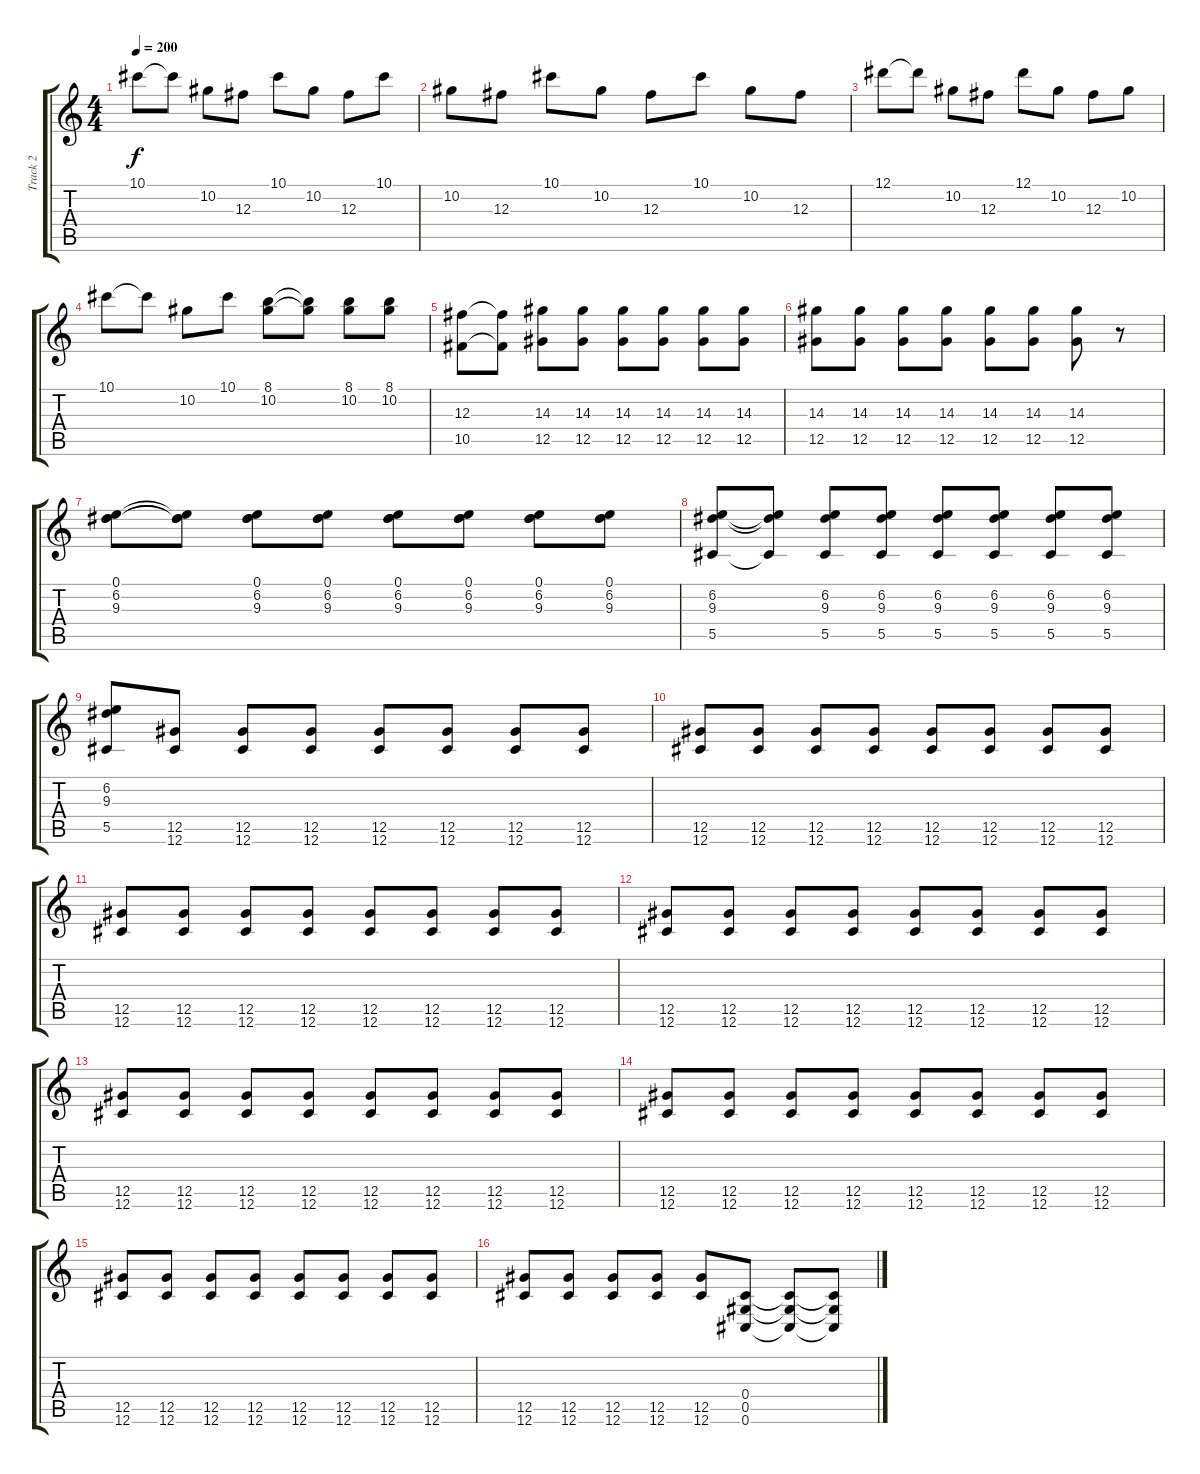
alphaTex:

\track ("Track 2" "Track 2") {instrument overdrivenguitar}
\staff {score tabs}
\tuning (Eb4 Bb3 Gb3 Db3 Ab2 Db2) {hide}
\ts (4 4)
\tempo 200
\clef g2
\ks c
10.1.8{dy f} 10.1{t}.8 10.2.8 12.3.8 10.1.8 10.2.8 12.3.8 10.1.8 |
10.2.8 12.3.8 10.1.8 10.2.8 12.3.8 10.1.8 10.2.8 12.3.8 |
12.1.8 12.1{t}.8 10.2.8 12.3.8 12.1.8 10.2.8 12.3.8 10.2.8 |
10.1.8 10.1{t}.8 10.2.8 10.1.8 (8.1 10.2).8 (8.1{t} 10.2{t}).8 (8.1 10.2).8 (8.1 10.2).8 |
(12.3 10.5).8 (12.3{t} 10.5{t}).8 (14.3 12.5).8 (14.3 12.5).8 (14.3 12.5).8 (14.3 12.5).8 (14.3 12.5).8 (14.3 12.5).8 |
(14.3 12.5).8 (14.3 12.5).8 (14.3 12.5).8 (14.3 12.5).8 (14.3 12.5).8 (14.3 12.5).8 (14.3 12.5).8 r.8 |
(0.1 6.2 9.3).8 (0.1{t} 6.2{t} 9.3{t}).8 (0.1 6.2 9.3).8 (0.1 6.2 9.3).8 (0.1 6.2 9.3).8 (0.1 6.2 9.3).8 (0.1 6.2 9.3).8 (0.1 6.2 9.3).8 |
(6.2 9.3 5.5).8 (6.2{t} 9.3{t} 5.5{t}).8 (6.2 9.3 5.5).8 (6.2 9.3 5.5).8 (6.2 9.3 5.5).8 (6.2 9.3 5.5).8 (6.2 9.3 5.5).8 (6.2 9.3 5.5).8 |
(6.2 9.3 5.5).8 (12.5 12.6).8{volume 9} (12.5 12.6).8 (12.5 12.6).8 (12.5 12.6).8 (12.5 12.6).8 (12.5 12.6).8 (12.5 12.6).8 |
(12.5 12.6).8 (12.5 12.6).8 (12.5 12.6).8 (12.5 12.6).8 (12.5 12.6).8 (12.5 12.6).8 (12.5 12.6).8 (12.5 12.6).8 |
(12.5 12.6).8 (12.5 12.6).8 (12.5 12.6).8 (12.5 12.6).8 (12.5 12.6).8 (12.5 12.6).8 (12.5 12.6).8 (12.5 12.6).8 |
(12.5 12.6).8 (12.5 12.6).8 (12.5 12.6).8 (12.5 12.6).8 (12.5 12.6).8 (12.5 12.6).8 (12.5 12.6).8 (12.5 12.6).8 |
(12.5 12.6).8 (12.5 12.6).8 (12.5 12.6).8 (12.5 12.6).8 (12.5 12.6).8 (12.5 12.6).8 (12.5 12.6).8 (12.5 12.6).8 |
(12.5 12.6).8 (12.5 12.6).8 (12.5 12.6).8 (12.5 12.6).8 (12.5 12.6).8 (12.5 12.6).8 (12.5 12.6).8 (12.5 12.6).8 |
(12.5 12.6).8 (12.5 12.6).8 (12.5 12.6).8 (12.5 12.6).8 (12.5 12.6).8 (12.5 12.6).8 (12.5 12.6).8 (12.5 12.6).8 |
(12.5 12.6).8 (12.5 12.6).8 (12.5 12.6).8 (12.5 12.6).8 (12.5 12.6).8 (0.4 0.5 0.6).8{volume 11} (0.4{t} 0.5{t} 0.6{t}).8 (0.4{t} 0.5{t} 0.6{t}).8
